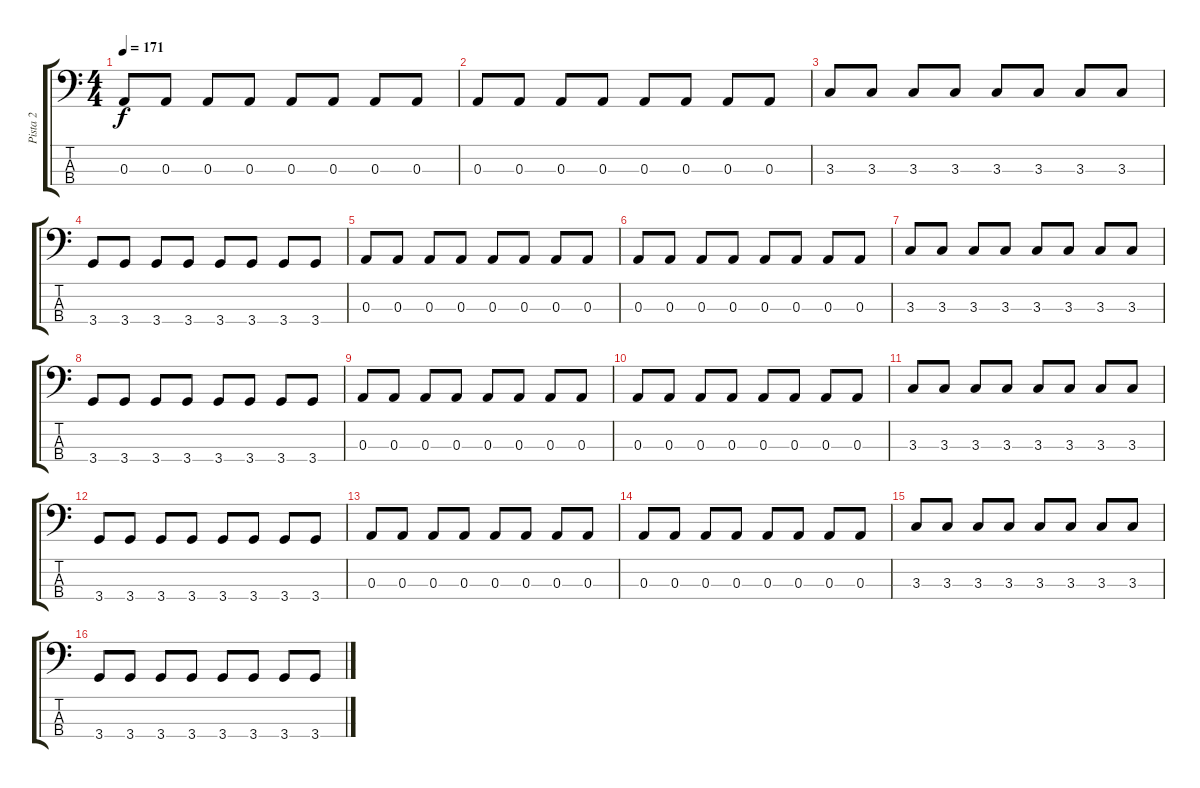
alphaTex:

\track ("Pista 2" "Pista 2") {instrument electricbassfinger}
\staff {score tabs}
\tuning (G2 D2 A1 E1) {hide}
\ts (4 4)
\tempo 171
\clef f4
\ks c
0.3.8{dy f} 0.3.8 0.3.8 0.3.8 0.3.8 0.3.8 0.3.8 0.3.8 |
0.3.8 0.3.8 0.3.8 0.3.8 0.3.8 0.3.8 0.3.8 0.3.8 |
3.3.8 3.3.8 3.3.8 3.3.8 3.3.8 3.3.8 3.3.8 3.3.8 |
3.4.8 3.4.8 3.4.8 3.4.8 3.4.8 3.4.8 3.4.8 3.4.8 |
0.3.8 0.3.8 0.3.8 0.3.8 0.3.8 0.3.8 0.3.8 0.3.8 |
0.3.8 0.3.8 0.3.8 0.3.8 0.3.8 0.3.8 0.3.8 0.3.8 |
3.3.8 3.3.8 3.3.8 3.3.8 3.3.8 3.3.8 3.3.8 3.3.8 |
3.4.8 3.4.8 3.4.8 3.4.8 3.4.8 3.4.8 3.4.8 3.4.8 |
0.3.8 0.3.8 0.3.8 0.3.8 0.3.8 0.3.8 0.3.8 0.3.8 |
0.3.8 0.3.8 0.3.8 0.3.8 0.3.8 0.3.8 0.3.8 0.3.8 |
3.3.8 3.3.8 3.3.8 3.3.8 3.3.8 3.3.8 3.3.8 3.3.8 |
3.4.8 3.4.8 3.4.8 3.4.8 3.4.8 3.4.8 3.4.8 3.4.8 |
0.3.8 0.3.8 0.3.8 0.3.8 0.3.8 0.3.8 0.3.8 0.3.8 |
0.3.8 0.3.8 0.3.8 0.3.8 0.3.8 0.3.8 0.3.8 0.3.8 |
3.3.8 3.3.8 3.3.8 3.3.8 3.3.8 3.3.8 3.3.8 3.3.8 |
3.4.8 3.4.8 3.4.8 3.4.8 3.4.8 3.4.8 3.4.8 3.4.8
